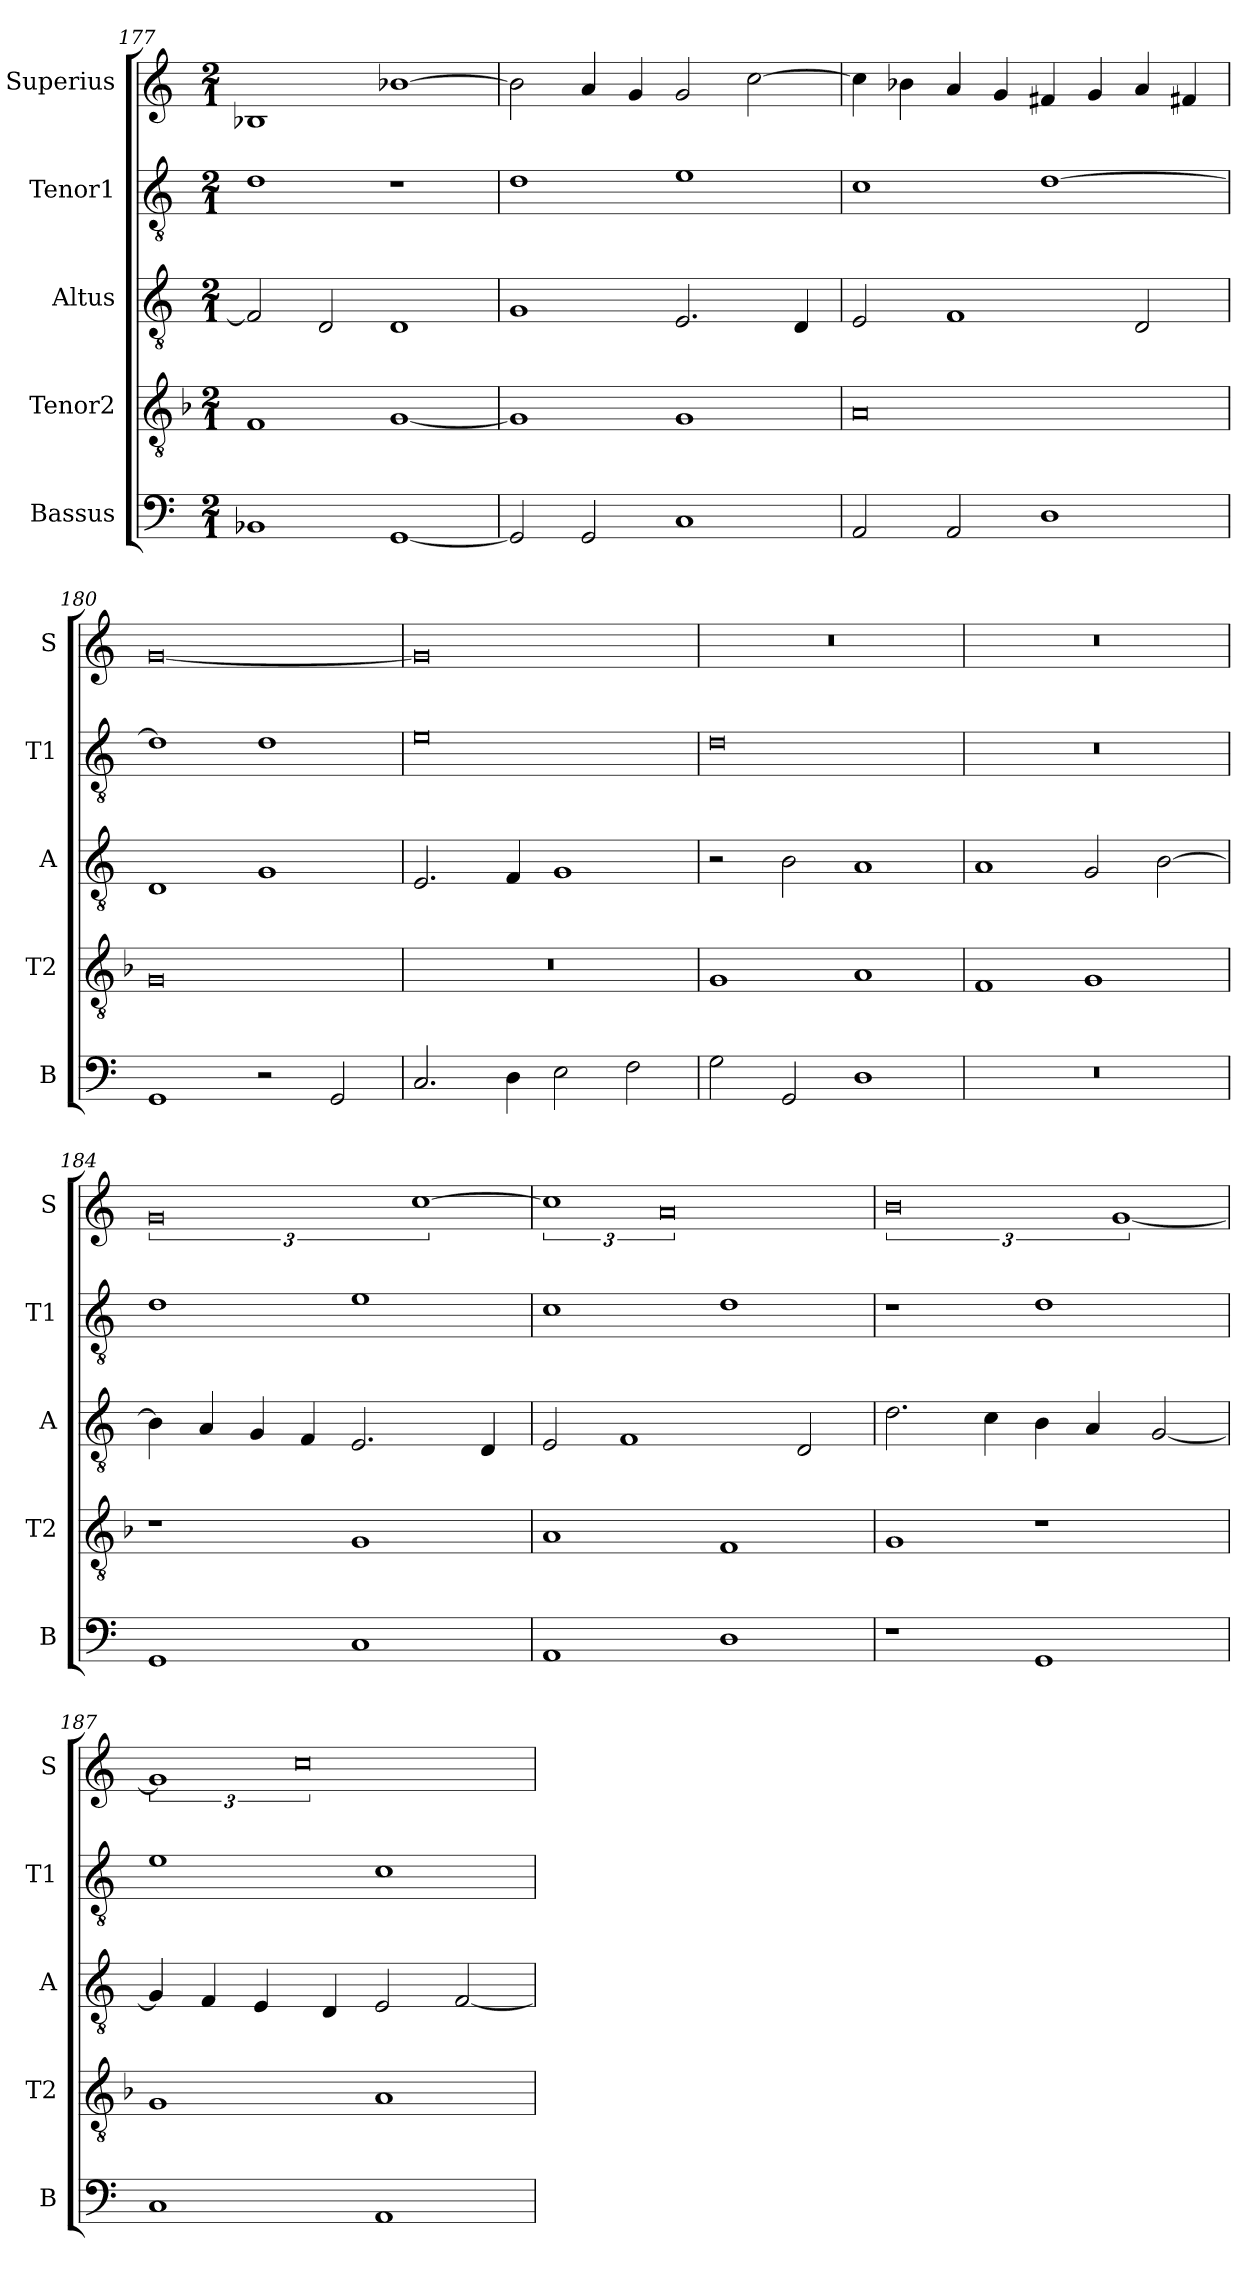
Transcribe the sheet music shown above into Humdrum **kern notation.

**kern	**kern	**kern	**kern	**kern
*part5	*part4	*part3	*part2	*part1
*staff5	*staff4	*staff3	*staff2	*staff1
*I"Bassus	*I"Tenor2	*I"Altus	*I"Tenor1	*I"Superius
*I'B	*I'T2	*I'A	*I'T1	*I'S
*clefF4	*clefGv2	*clefGv2	*clefGv2	*clefG2
*k[]	*k[b-]	*k[]	*k[]	*k[]
*M2/1	*M2/1	*M2/1	*M2/1	*M2/1
=177	=177	=177	=177	=177
1BB-X	1F	2F/]	1d	1B-X
.	.	2D/	.	.
[1GG	[1G	1D	1r	[1b-X
=178	=178	=178	=178	=178
2GG/]	1G]	1G	1d	2b-\]
2GG/	.	.	.	4a/
.	.	.	.	4g/
1C	1G	2.E/	1e	2g/
.	.	.	.	[2cc\
.	.	4D/	.	.
=179	=179	=179	=179	=179
2AA/	0A	2E/	1c	4cc\]
.	.	.	.	4b-X\
2AA/	.	1F	.	4a/
.	.	.	.	4g/
1D	.	.	[1d	4f#X/
.	.	.	.	4g/
.	.	2D/	.	4a/
.	.	.	.	4f#X/
=180	=180	=180	=180	=180
1GG	0G	1D	1d]	[0g
2r	.	1G	1d	.
2GG/	.	.	.	.
=181	=181	=181	=181	=181
2.C/	0r	2.E/	0e	0g]
4D\	.	4F/	.	.
2E\	.	1G	.	.
2F\	.	.	.	.
=182	=182	=182	=182	=182
2G\	1G	2r	0d	0r
2GG/	.	2B\	.	.
1D	1A	1A	.	.
=183	=183	=183	=183	=183
0r	1F	1A	0r	0r
.	1G	2G/	.	.
.	.	[2B\	.	.
=184	=184	=184	=184	=184
1GG	1r	4B\]	1d	3%4g
.	.	4A/	.	.
.	.	4G/	.	.
.	.	4F/	.	.
1C	1G	2.E/	1e	.
.	.	.	.	[3%2cc
.	.	4D/	.	.
=185	=185	=185	=185	=185
1AA	1A	2E/	1c	3%2cc]
.	.	1F	.	.
.	.	.	.	3%4a
1D	1F	.	1d	.
.	.	2D/	.	.
=186	=186	=186	=186	=186
1r	1G	2.d\	1r	3%4b
.	.	4c\	.	.
1GG	1r	4B\	1d	.
.	.	4A/	.	.
.	.	.	.	[3%2g
.	.	[2G/	.	.
=187	=187	=187	=187	=187
1C	1G	4G/]	1e	3%2g]
.	.	4F/	.	.
.	.	4E/	.	.
.	.	.	.	3%4cc
.	.	4D/	.	.
1AA	1A	2E/	1c	.
.	.	[2F/	.	.
=	=	=	=	=
*-	*-	*-	*-	*-
